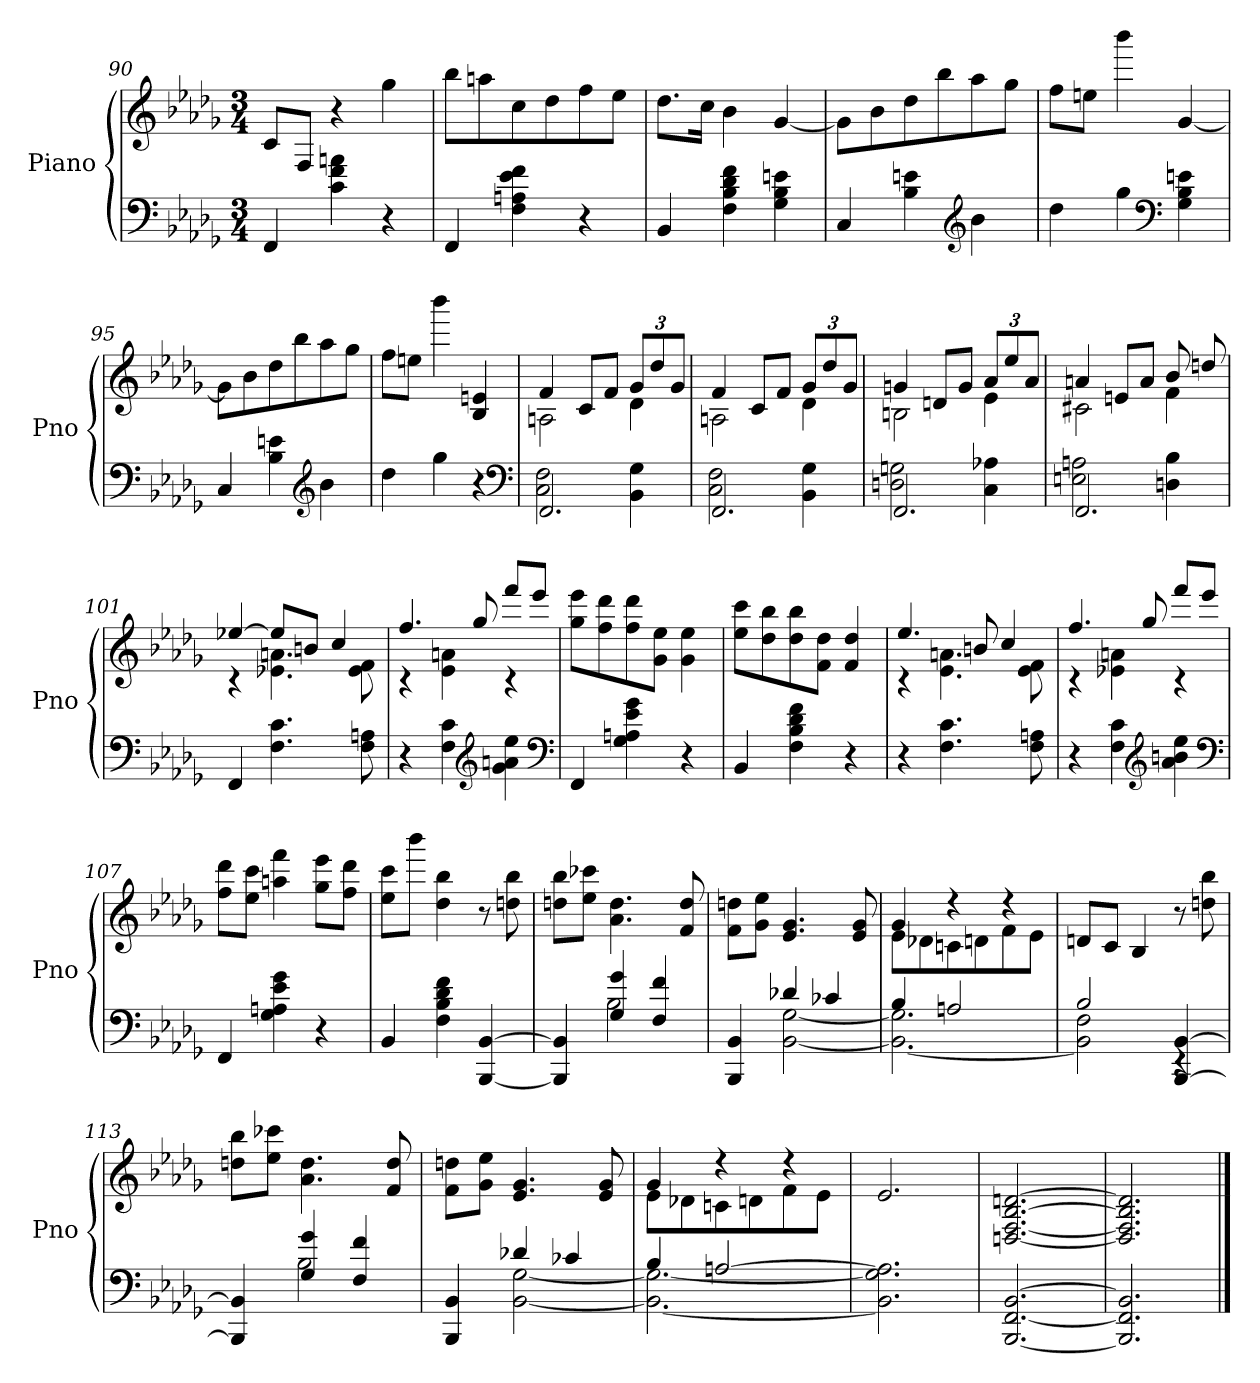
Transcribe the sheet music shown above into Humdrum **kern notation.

**kern	**kern
*part1	*part1
*staff2	*staff1
*I"Piano	*
*I'Pno	*
*clefF4	*clefG2
*k[b-e-a-d-g-]	*k[b-e-a-d-g-]
*b-:	*b-:
*M3/4	*M3/4
=90	=90
4FF	8cL
.	8FJ
4c 4f 4an	4r
4r	4gg-
=91	=91
4FF	8bb-L
.	8aan
4F 4An 4e- 4f	8cc
.	8dd-
4r	8ff
.	8ee-J
=92	=92
4BB-	8.dd-L
.	16ccJk
4F 4B- 4d- 4f	4b-
4G- 4B- 4en	[4g-
=93	=93
4C	8g-L]
.	8b-
4B- 4en	8dd-
.	8bb-
*clefG2	*
4b-	8aa-
.	8gg-J
=94	=94
4dd-	8ffL
.	8eenJ
4gg-	4bbb-
*clefF4	*
4G- 4B- 4en	[4g-
=95	=95
4C	8g-L]
.	8b-
4B- 4en	8dd-
.	8bb-
*clefG2	*
4b-	8aa-
.	8gg-J
=96	=96
4dd-	8ffL
.	8eenJ
4gg-	4bbb-
4r	4B- 4en
*clefF4	*
=97	=97
*^	*^
2.FF	2C 2F	4f	2An
.	.	8cL	.
.	.	8fJ	.
.	4BB- 4G-	12g-L	4d-
.	.	12dd-	.
.	.	12g-J	.
=98	=98	=98	=98
2.FF	2C 2F	4f	2An
.	.	8cL	.
.	.	8fJ	.
.	4BB- 4G-	12g-L	4d-
.	.	12dd-	.
.	.	12g-J	.
=99	=99	=99	=99
2.FF	2Dn 2Gn	4gn	2Bn
.	.	8dnL	.
.	.	8gJ	.
.	4C 4A-X	12a-L	4e-
.	.	12ee-	.
.	.	12a-J	.
=100	=100	=100	=100
2.FF	2En 2An	4an	2c#X
.	.	8enL	.
.	.	8aJ	.
.	4Dn 4B-	8b-	4f
.	.	8ddn	.
*v	*v	*	*
=101	=101	=101
4FF	[4ee-X	4rc
4.F 4.c	8ee-L]	4.e-X 4.an
.	8bnJ	.
.	4cc	.
8F 8An	.	8e- 8f
=102	=102	=102
4r	4.ff	4rc
4F 4c	.	4e- 4an
.	8gg-	.
*clefG2	*	*
4g- 4an 4ee-	8fffL	4rc
.	8eee-J	.
*	*v	*v
*clefF4	*
=103	=103
4FF	8gg- 8eee-L
.	8ff 8ddd-
4G- 4An 4e- 4g-	8ff 8ddd-
.	8g- 8ee-J
4r	4g- 4ee-
=104	=104
4BB-	8ee- 8cccL
.	8dd- 8bb-
4F 4B- 4d- 4f	8dd- 8bb-
.	8f 8dd-J
4r	4f 4dd-
=105	=105
*	*^
4r	4.ee-	4rc
4.F 4.c	.	4.e- 4.an
.	8bn	.
.	4cc	.
8F 8An	.	8e- 8f
=106	=106	=106
4r	4.ff	4rc
4F 4c	.	4e-X 4an
.	8gg-	.
*clefG2	*	*
4a- 4bn 4ee-	8fffL	4rc
.	8eee-J	.
*	*v	*v
*clefF4	*
=107	=107
4FF	8ff 8ddd-L
.	8ee- 8cccJ
4G- 4An 4e- 4g-	4aan 4fff
4r	8gg- 8eee-L
.	8ff 8ddd-J
=108	=108
4BB-	8ee- 8cccL
.	8bbb-J
4F 4B- 4d- 4f	4dd- 4bb-
[4BBB- [4BB-	8r
.	8ddn 8bb-
=109	=109
*^	*
4BBB-] 4BB-]	4ryy	8ddn 8bb-L
.	.	8ee- 8ccc-XJ
4G- 4g-	2B-	4.a- 4.dd
4F 4f	.	.
.	.	8f 8dd
=110	=110	=110
4BBB- 4BB-	4ryy	8f 8ddnL
.	.	8g- 8ee-J
4d-X	[2BB- [2G-	4.e- 4.g-
4c-X	.	.
.	.	8e- 8g-
=111	=111	=111
*	*	*^
4B-	2.BB-_ 2.G-]	4g-	8e-L
.	.	.	8d-X
2An	.	4rdd	8cn
.	.	.	8dn
.	.	4rdd	8f
.	.	.	8e-J
*	*	*v	*v
=112	=112	=112
2B-	2BB-] 2F	8dnL
.	.	8cJ
.	.	4B-
[4BBB- [4BB-	4rEE	8r
.	.	8ddn 8bb-
=113	=113	=113
4BBB-] 4BB-]	4ryy	8ddn 8bb-L
.	.	8ee- 8ccc-XJ
4G- 4g-	2B-	4.a- 4.dd
4F 4f	.	.
.	.	8f 8dd
=114	=114	=114
4BBB- 4BB-	4ryy	8f 8ddnL
.	.	8g- 8ee-J
4d-X	[2BB- [2G-	4.e- 4.g-
4c-X	.	.
.	.	8e- 8g-
=115	=115	=115
*	*	*^
4B-	2.BB-_ 2.G-_	4g-	8e-L
.	.	.	8d-X
[2An	.	4rdd	8cn
.	.	.	8dn
.	.	4rdd	8f
.	.	.	8e-J
*v	*v	*	*
*	*v	*v
=116	=116
2.BB-] 2.G-] 2.A]	2.e-
=117	=117
[2.BBB- [2.FF [2.BB-	[2.Dn [2.F [2.B- [2.dn
=118	=118
2.BBB-] 2.FF] 2.BB-]	2.D] 2.F] 2.B-] 2.d]
==	==
*-	*-
